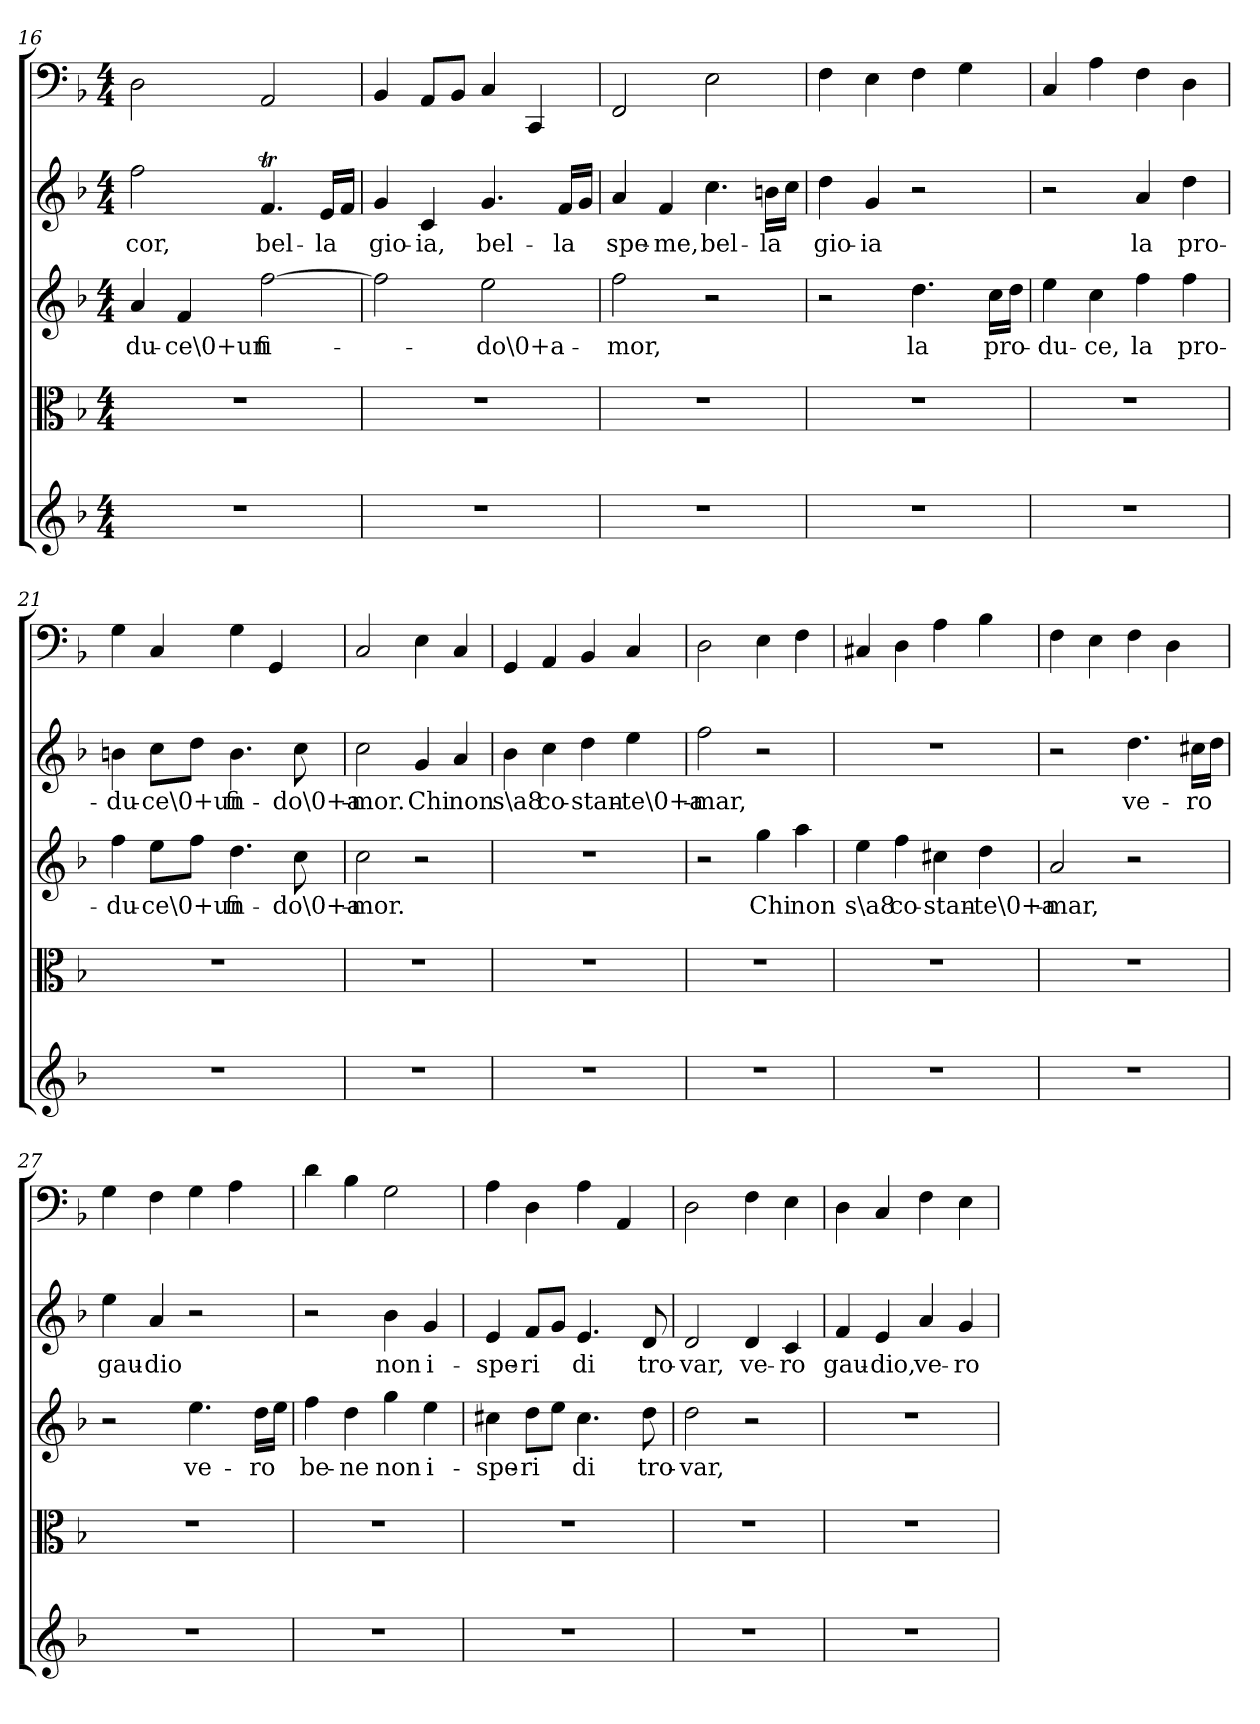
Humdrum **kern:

**kern	**kern	**kern	**text	**kern	**text	**kern
*part5	*part4	*part3	*part3	*part2	*part2	*part1
*staff5	*staff4	*staff3	*staff3	*staff2	*staff2	*staff1
*clefG2	*clefC3	*clefG2	*	*clefG2	*	*clefF4
*k[b-]	*k[b-]	*k[b-]	*	*k[b-]	*	*k[b-]
*F:	*F:	*F:	*	*F:	*	*F:
*M4/4	*M4/4	*M4/4	*	*M4/4	*	*M4/4
=16	=16	=16	=16	=16	=16	=16
1r	1r	4a/	-du-	2ff\	cor,	2D\
.	.	4f/	-ce\0+un	.	.	.
.	.	[2ff\	fi-	4.fT/	bel-	2AA/
.	.	.	.	16e/LL	-la	.
.	.	.	.	16f/JJ	.	.
=17	=17	=17	=17	=17	=17	=17
1r	1r	2ff\]	.	4g/	gio-	4BB-/
.	.	.	.	4c/	-ia,	8AA/L
.	.	.	.	.	.	8BB-/J
.	.	2ee\	-do\0+a-	4.g/	bel-	4C/
.	.	.	.	.	.	4CC/
.	.	.	.	16f/LL	-la	.
.	.	.	.	16g/JJ	.	.
=18	=18	=18	=18	=18	=18	=18
1r	1r	2ff\	-mor,	4a/	spe-	2FF/
.	.	.	.	4f/	-me,	.
.	.	2r	.	4.cc\	bel-	2E\
.	.	.	.	16bn\LL	-la	.
.	.	.	.	16cc\JJ	.	.
=19	=19	=19	=19	=19	=19	=19
1r	1r	2r	.	4dd\	gio-	4F\
.	.	.	.	4g/	-ia	4E\
.	.	4.dd\	la	2r	.	4F\
.	.	.	.	.	.	4G\
.	.	16cc\LL	pro-	.	.	.
.	.	16dd\JJ	.	.	.	.
=20	=20	=20	=20	=20	=20	=20
1r	1r	4ee\	-du-	2r	.	4C/
.	.	4cc\	-ce,	.	.	4A\
.	.	4ff\	la	4a/	la	4F\
.	.	4ff\	pro-	4dd\	pro-	4D\
=21	=21	=21	=21	=21	=21	=21
1r	1r	4ff\	-du-	4bn\	-du-	4G\
.	.	8ee\L	-ce\0+un	8cc\L	-ce\0+un	4C/
.	.	8ff\J	.	8dd\J	.	.
.	.	4.dd\	fi-	4.b\	fi-	4G\
.	.	.	.	.	.	4GG/
.	.	8cc\	-do\0+a-	8cc\	-do\0+a-	.
=22	=22	=22	=22	=22	=22	=22
1r	1r	2cc\	-mor.	2cc\	-mor.	2C/
.	.	2r	.	4g/	Chi	4E\
.	.	.	.	4a/	non	4C/
=23	=23	=23	=23	=23	=23	=23
1r	1r	1r	.	4b-\	s\a8	4GG/
.	.	.	.	4cc\	co-	4AA/
.	.	.	.	4dd\	-stan-	4BB-/
.	.	.	.	4ee\	-te\0+a-	4C/
=24	=24	=24	=24	=24	=24	=24
1r	1r	2r	.	2ff\	-mar,	2D\
.	.	4gg\	Chi	2r	.	4E\
.	.	4aa\	non	.	.	4F\
=25	=25	=25	=25	=25	=25	=25
1r	1r	4ee\	s\a8	1r	.	4C#X/
.	.	4ff\	co-	.	.	4D\
.	.	4cc#X\	-stan-	.	.	4A\
.	.	4dd\	-te\0+a-	.	.	4B-\
=26	=26	=26	=26	=26	=26	=26
1r	1r	2a/	-mar,	2r	.	4F\
.	.	.	.	.	.	4E\
.	.	2r	.	4.dd\	ve-	4F\
.	.	.	.	.	.	4D\
.	.	.	.	16cc#X\LL	-ro	.
.	.	.	.	16dd\JJ	.	.
=27	=27	=27	=27	=27	=27	=27
1r	1r	2r	.	4ee\	gau-	4G\
.	.	.	.	4a/	-dio	4F\
.	.	4.ee\	ve-	2r	.	4G\
.	.	.	.	.	.	4A\
.	.	16dd\LL	-ro	.	.	.
.	.	16ee\JJ	.	.	.	.
=28	=28	=28	=28	=28	=28	=28
1r	1r	4ff\	be-	2r	.	4d\
.	.	4dd\	-ne	.	.	4B-\
.	.	4gg\	non	4b-\	non	2G\
.	.	4ee\	i-	4g/	i-	.
=29	=29	=29	=29	=29	=29	=29
1r	1r	4cc#X\	-spe-	4e/	-spe-	4A\
.	.	8dd\L	-ri	8f/L	-ri	4D\
.	.	8ee\J	.	8g/J	.	.
.	.	4.cc#\	di	4.e/	di	4A\
.	.	.	.	.	.	4AA/
.	.	8dd\	tro-	8d/	tro-	.
=30	=30	=30	=30	=30	=30	=30
1r	1r	2dd\	-var,	2d/	-var,	2D\
.	.	2r	.	4d/	ve-	4F\
.	.	.	.	4c/	-ro	4E\
=31	=31	=31	=31	=31	=31	=31
1r	1r	1r	.	4f/	gau-	4D\
.	.	.	.	4e/	-dio,	4C/
.	.	.	.	4a/	ve-	4F\
.	.	.	.	4g/	-ro	4E\
=	=	=	=	=	=	=
*-	*-	*-	*-	*-	*-	*-
